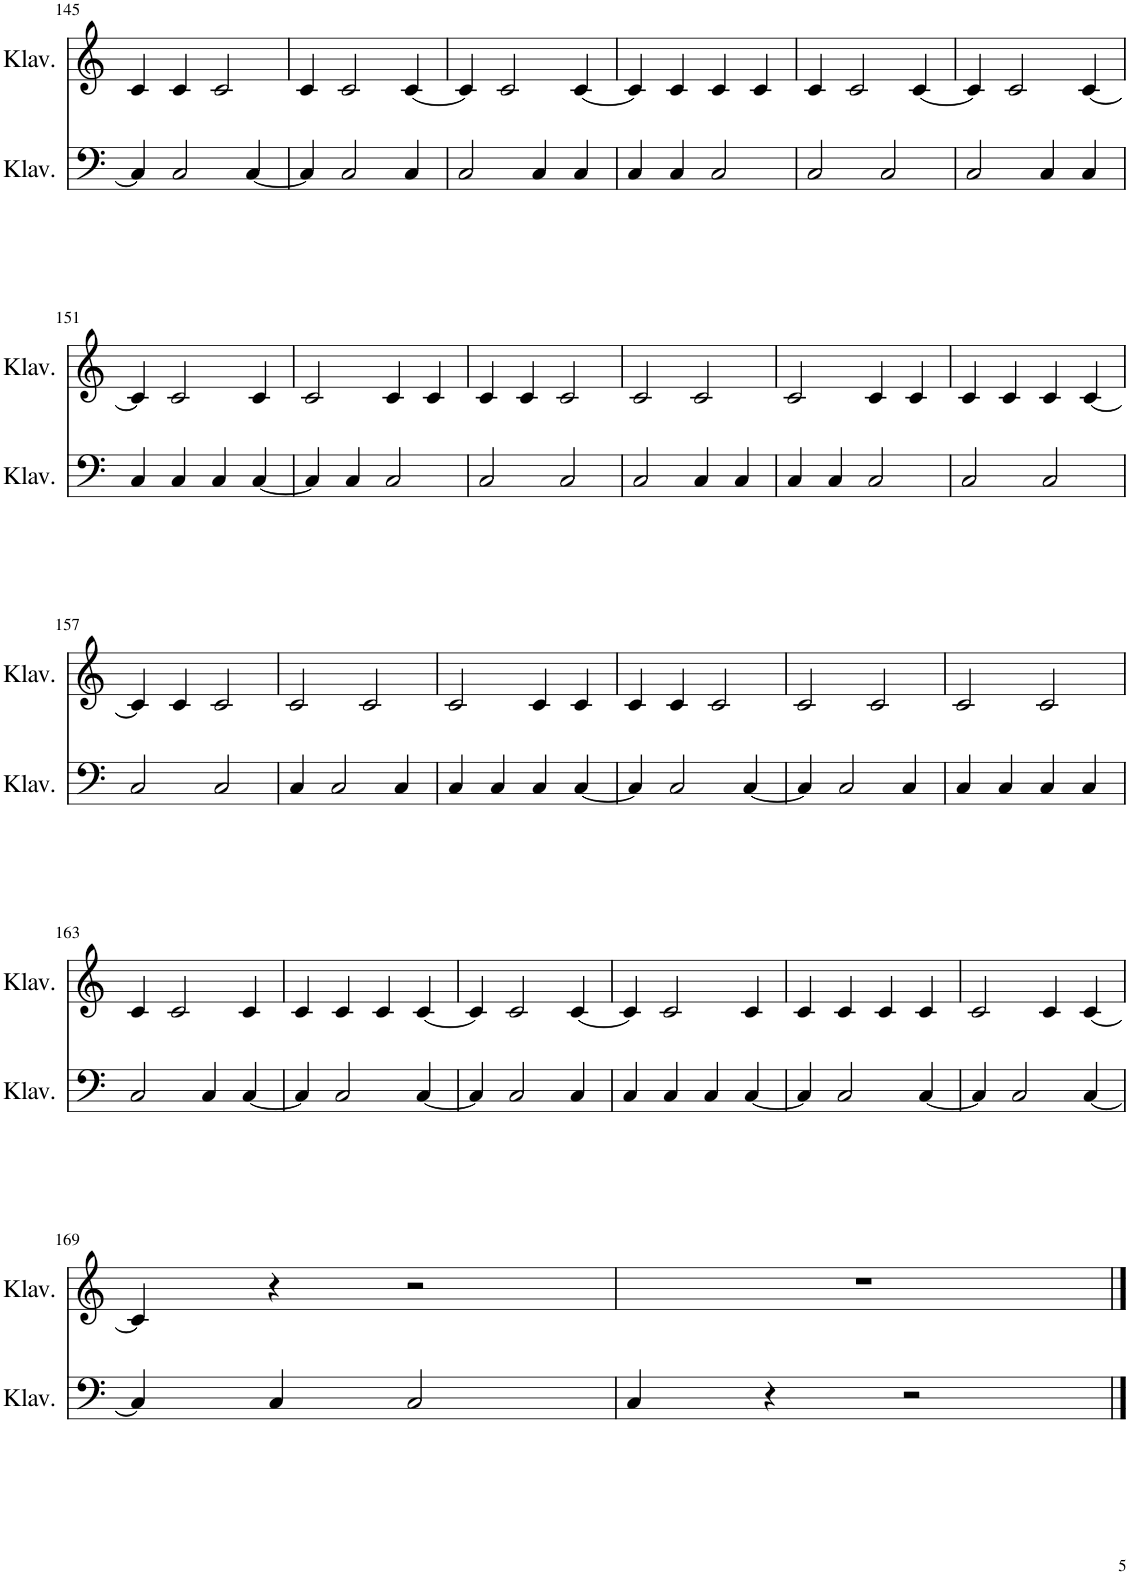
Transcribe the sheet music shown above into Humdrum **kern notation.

**kern	**kern
*part2	*part1
*staff2	*staff1
*I"Klavier	*I"Klavier
*I'Klav.	*I'Klav.
!!LO:PB:g=z
*clefF4	*clefG2
*k[]	*k[]
*M4/4	*M4/4
=145	=145
4C/]	4c/
2C/	4c/
.	2c/
[4C/	.
=146	=146
4C/]	4c/
2C/	2c/
4C/	[4c/
=147	=147
2C/	4c/]
.	2c/
4C/	.
4C/	[4c/
=148	=148
4C/	4c/]
4C/	4c/
2C/	4c/
.	4c/
=149	=149
2C/	4c/
.	2c/
2C/	.
.	[4c/
=150	=150
2C/	4c/]
.	2c/
4C/	.
4C/	[4c/
!!LO:LB:g=z
=151	=151
4C/	4c/]
4C/	2c/
4C/	.
[4C/	4c/
=152	=152
4C/]	2c/
4C/	.
2C/	4c/
.	4c/
=153	=153
2C/	4c/
.	4c/
2C/	2c/
=154	=154
2C/	2c/
4C/	2c/
4C/	.
=155	=155
4C/	2c/
4C/	.
2C/	4c/
.	4c/
=156	=156
2C/	4c/
.	4c/
2C/	4c/
.	[4c/
!!LO:LB:g=z
=157	=157
2C/	4c/]
.	4c/
2C/	2c/
=158	=158
4C/	2c/
2C/	.
.	2c/
4C/	.
=159	=159
4C/	2c/
4C/	.
4C/	4c/
[4C/	4c/
=160	=160
4C/]	4c/
2C/	4c/
.	2c/
[4C/	.
=161	=161
4C/]	2c/
2C/	.
.	2c/
4C/	.
=162	=162
4C/	2c/
4C/	.
4C/	2c/
4C/	.
!!LO:LB:g=z
=163	=163
2C/	4c/
.	2c/
4C/	.
[4C/	4c/
=164	=164
4C/]	4c/
2C/	4c/
.	4c/
[4C/	[4c/
=165	=165
4C/]	4c/]
2C/	2c/
4C/	[4c/
=166	=166
4C/	4c/]
4C/	2c/
4C/	.
[4C/	4c/
=167	=167
4C/]	4c/
2C/	4c/
.	4c/
[4C/	4c/
=168	=168
4C/]	2c/
2C/	.
.	4c/
[4C/	[4c/
!!LO:LB:g=z
=169	=169
4C/]	4c/]
4C/	4r
2C/	2r
=170	=170
4C/	1r
4r	.
2r	.
==	==
*-	*-
